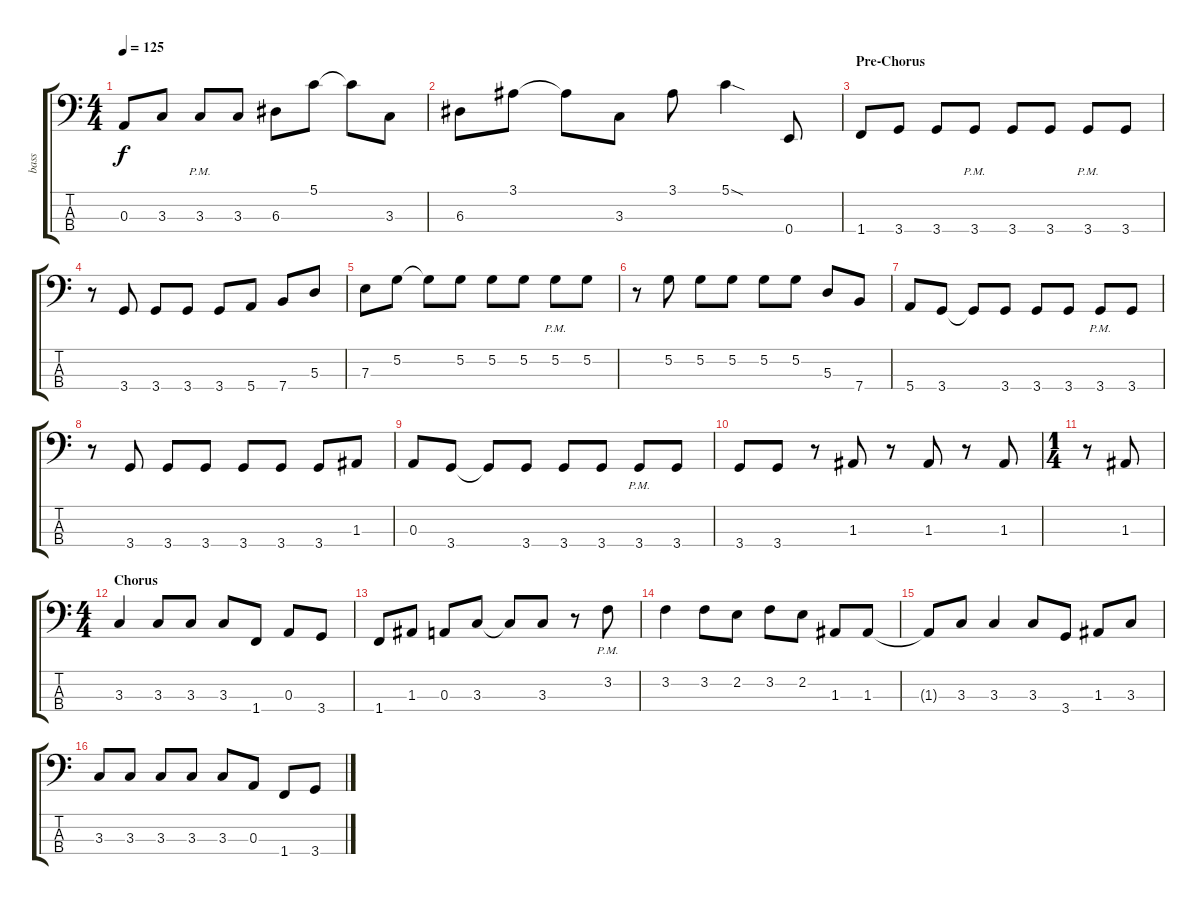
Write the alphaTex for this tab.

\track ("bass" "bass") {instrument electricbassfinger}
\staff {score tabs}
\tuning (G2 D2 A1 E1) {hide}
\ts (4 4)
\tempo 125
\clef f4
\ks c
0.3.8{dy f} 3.3.8 3.3{pm}.8 3.3.8 6.3.8 5.1.8 5.1{t}.8 3.3.8 |
6.3.8 3.1.8 3.1{t}.8 3.3.8 3.1.8 5.1{sod}.4 0.4.8 |
\section ("" "Pre-Chorus")
1.4.8 3.4.8 3.4.8 3.4{pm}.8 3.4.8 3.4.8 3.4{pm}.8 3.4.8 |
r.8 3.4.8 3.4.8 3.4.8 3.4.8 5.4.8 7.4.8 5.3.8 |
7.3.8 5.2.8 5.2{t}.8 5.2.8 5.2.8 5.2.8 5.2{pm}.8 5.2.8 |
r.8 5.2.8 5.2.8 5.2.8 5.2.8 5.2.8 5.3.8 7.4.8 |
5.4.8 3.4.8 3.4{t}.8 3.4.8 3.4.8 3.4.8 3.4{pm}.8 3.4.8 |
r.8 3.4.8 3.4.8 3.4.8 3.4.8 3.4.8 3.4.8 1.3.8 |
0.3.8 3.4.8 3.4{t}.8 3.4.8 3.4.8 3.4.8 3.4{pm}.8 3.4.8 |
3.4.8 3.4.8 r.8 1.3.8 r.8 1.3.8 r.8 1.3.8 |
\ts (1 4)
r.8 1.3.8 |
\ts (4 4)
\section ("" "Chorus")
3.3.4 3.3.8 3.3.8 3.3.8 1.4.8 0.3.8 3.4.8 |
1.4.8 1.3.8 0.3.8 3.3.8 3.3{t}.8 3.3.8 r.8 3.2{pm}.8 |
3.2.4 3.2.8 2.2.8 3.2.8 2.2.8 1.3.8 1.3.8 |
1.3{t}.8 3.3.8 3.3.4 3.3.8 3.4.8 1.3.8 3.3.8 |
3.3.8 3.3.8 3.3.8 3.3.8 3.3.8 0.3.8 1.4.8 3.4.8
